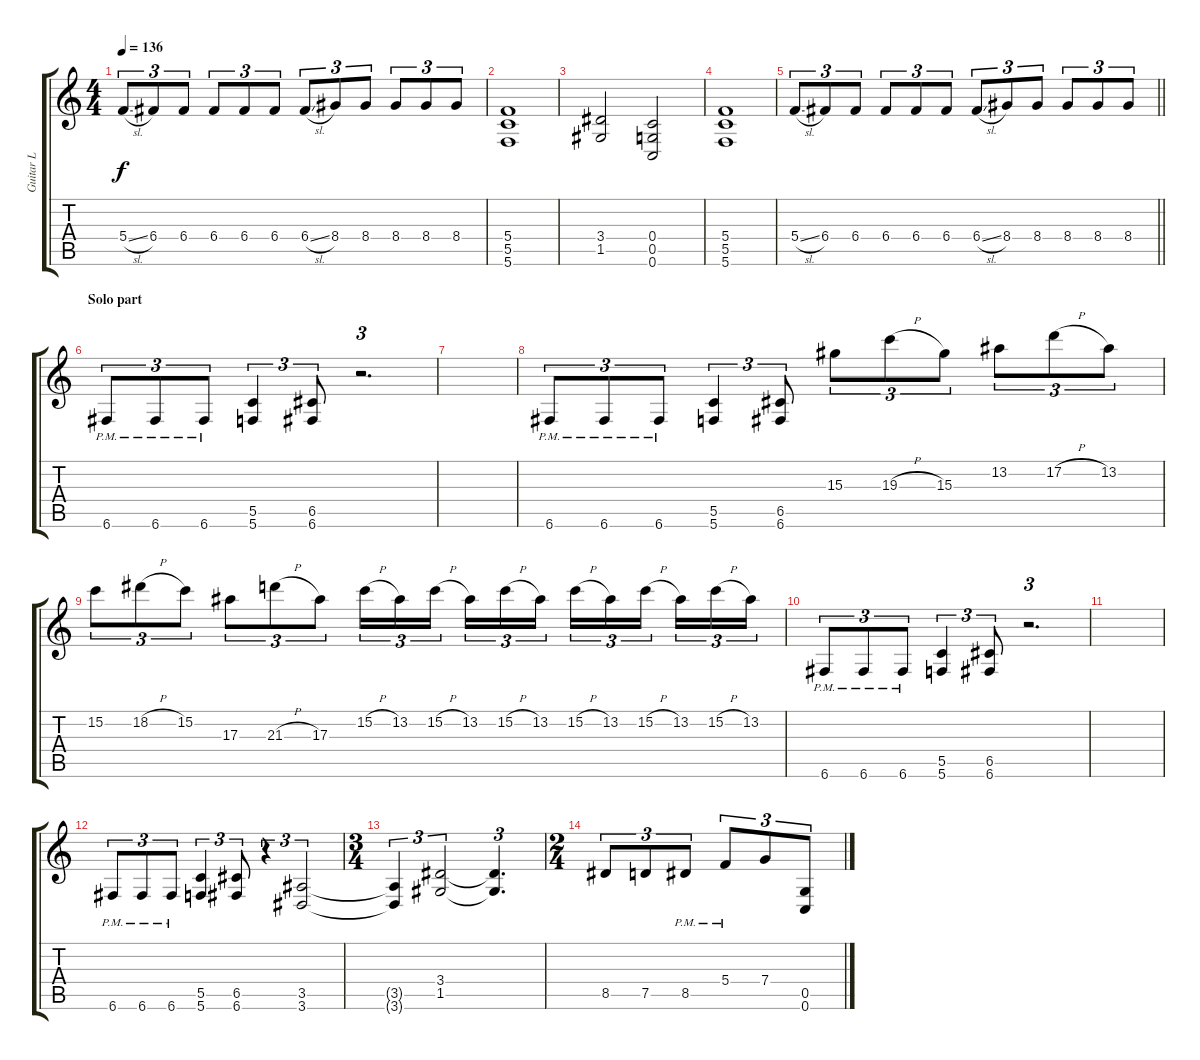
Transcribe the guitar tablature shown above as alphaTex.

\track ("Guitar L" "Guitar L") {instrument distortionguitar}
\staff {score tabs}
\tuning (D4 A3 F3 C3 G2 C2) {hide}
\ts (4 4)
\tempo 136
\clef g2
\ks c
5.4{sl}.8{tu (3 2) dy f} 6.4.8{tu (3 2)} 6.4.8{tu (3 2)} 6.4.8{tu (3 2)} 6.4.8{tu (3 2)} 6.4.8{tu (3 2)} 6.4{sl}.8{tu (3 2)} 8.4.8{tu (3 2)} 8.4.8{tu (3 2)} 8.4.8{tu (3 2)} 8.4.8{tu (3 2)} 8.4.8{tu (3 2)} |
(5.4 5.5 5.6).1 |
(3.4 1.5).2 (0.4 0.5 0.6).2 |
(5.4 5.5 5.6).1 |
\barLineRight lightlight
5.4{sl}.8{tu (3 2)} 6.4.8{tu (3 2)} 6.4.8{tu (3 2)} 6.4.8{tu (3 2)} 6.4.8{tu (3 2)} 6.4.8{tu (3 2)} 6.4{sl}.8{tu (3 2)} 8.4.8{tu (3 2)} 8.4.8{tu (3 2)} 8.4.8{tu (3 2)} 8.4.8{tu (3 2)} 8.4.8{tu (3 2)} |
\section ("" "Solo part")
6.6{pm}.8{tu (3 2)} 6.6{pm}.8{tu (3 2)} 6.6{pm}.8{tu (3 2)} (5.5 5.6).4{tu (3 2)} (6.5 6.6).8{tu (3 2)} r.2{d tu (3 2)} |
|
6.6{pm}.8{tu (3 2)} 6.6{pm}.8{tu (3 2)} 6.6{pm}.8{tu (3 2)} (5.5 5.6).4{tu (3 2)} (6.5 6.6).8{tu (3 2)} 15.3.8{tu (3 2)} 19.3{h}.8{tu (3 2)} 15.3.8{tu (3 2)} 13.2.8{tu (3 2)} 17.2{h}.8{tu (3 2)} 13.2.8{tu (3 2)} |
15.2.8{tu (3 2)} 18.2{h}.8{tu (3 2)} 15.2.8{tu (3 2)} 17.3.8{tu (3 2)} 21.3{h}.8{tu (3 2)} 17.3.8{tu (3 2)} 15.2{h}.16{tu (3 2)} 13.2.16{tu (3 2)} 15.2{h}.16{tu (3 2) beam splitsecondary} 13.2.16{tu (3 2)} 15.2{h}.16{tu (3 2)} 13.2.16{tu (3 2)} 15.2{h}.16{tu (3 2)} 13.2.16{tu (3 2)} 15.2{h}.16{tu (3 2) beam splitsecondary} 13.2.16{tu (3 2)} 15.2{h}.16{tu (3 2)} 13.2.16{tu (3 2)} |
6.6{pm}.8{tu (3 2)} 6.6{pm}.8{tu (3 2)} 6.6{pm}.8{tu (3 2)} (5.5 5.6).4{tu (3 2)} (6.5 6.6).8{tu (3 2)} r.2{d tu (3 2)} |
|
6.6{pm}.8{tu (3 2)} 6.6{pm}.8{tu (3 2)} 6.6{pm}.8{tu (3 2)} (5.5 5.6).4{tu (3 2)} (6.5 6.6).8{tu (3 2)} r.4{tu (3 2)} (3.5 3.6).2{tu (3 2)} |
\ts (3 4)
(3.5{t} 3.6{t}).4{tu (3 2)} (3.4 1.5).2{tu (3 2)} (3.4{t} 1.5{t}).4{d tu (3 2)} |
\ts (2 4)
8.5.8{tu (3 2)} 7.5.8{tu (3 2)} 8.5{pm}.8{tu (3 2)} 5.4{pm}.8{tu (3 2)} 7.4.8{tu (3 2)} (0.5 0.6).8{tu (3 2)}
